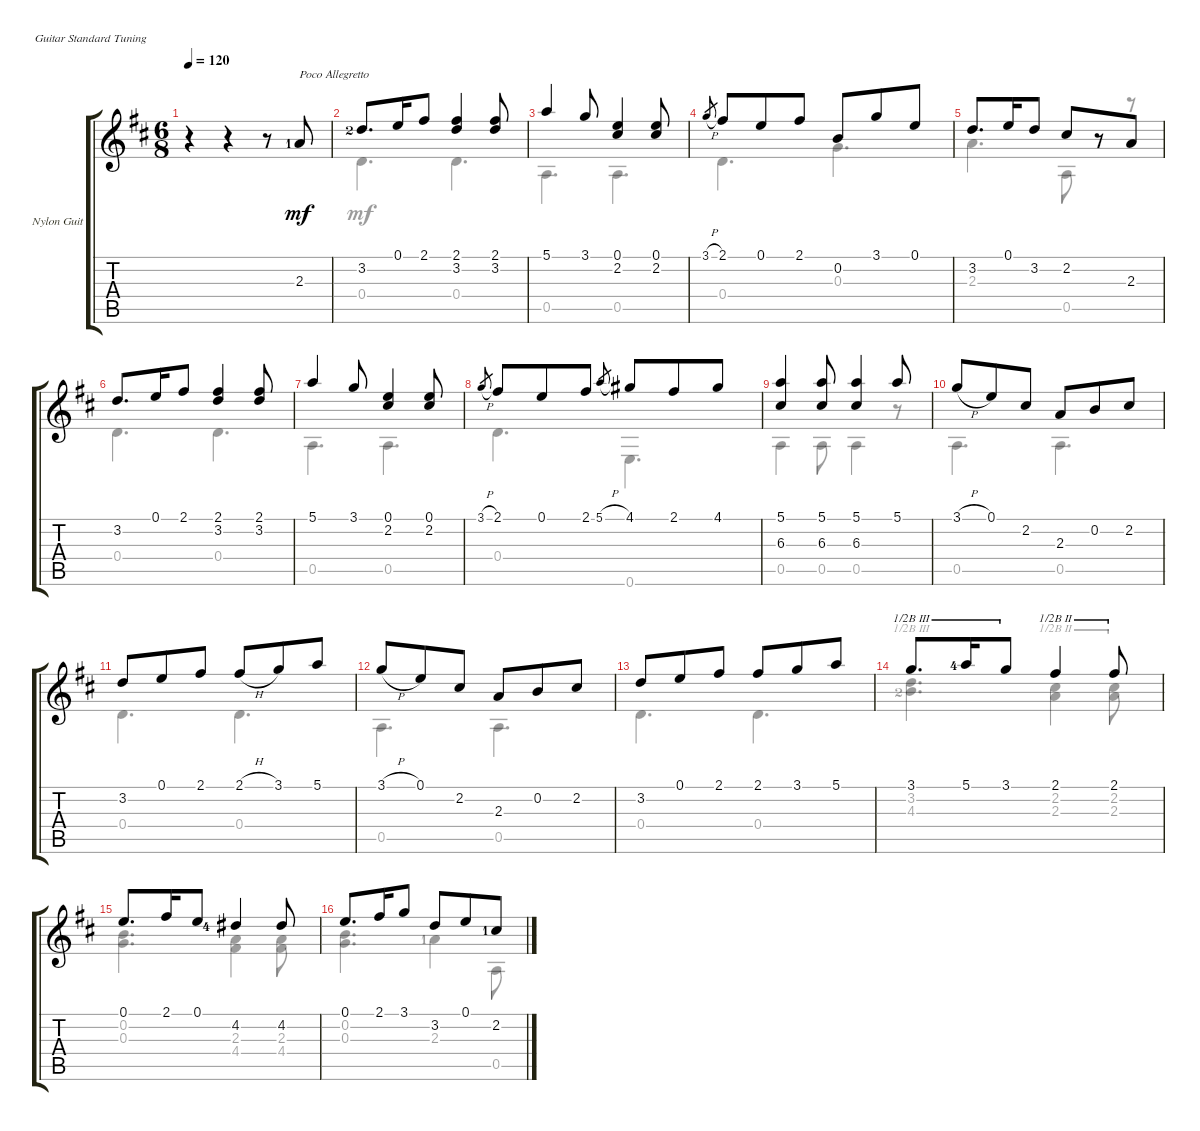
\defaultSystemsLayout 4
\bracketExtendMode groupsimilarinstruments
\firstSystemTrackNameOrientation horizontal
\otherSystemsTrackNameOrientation horizontal
\track ("Nylon Guitar" "Nylon Guit") {instrument acousticguitarsteel}
\staff {score tabs}
\tuning (E4 B3 G3 D3 A2 E2)
\voice
\ts (6 8)
\tempo 120
\clef g2
\ks d
r.4{dy mf instrument acousticguitarsteel} r.4 r.8 2.3{lf 2}.8{txt "Poco Allegretto"} |
3.2{lf 3}.8{d} 0.1.16 2.1.8 (2.1 3.2).4 (2.1 3.2).8 |
5.1.4 3.1.8 (0.1 2.2).4 (2.2 0.1).8 |
3.1{h}.8{gr} 2.1.8 0.1.8 2.1.8 0.2.8 3.1.8 0.1.8 |
3.2.8{d} 0.1.16 3.2.8 2.2.8 r.8 2.3.8 |
3.2.8{d} 0.1.16 2.1.8 (2.1 3.2).4 (2.1 3.2).8 |
5.1.4 3.1.8 (0.1 2.2).4 (0.1 2.2).8 |
3.1{h}.8{gr} 2.1.8 0.1.8 2.1.8 5.1{h}.8{gr} 4.1.8 2.1.8 4.1.8 |
(5.1 6.3).4 (6.3 5.1).8 (5.1 6.3).4 5.1.8 |
3.1{h}.8 0.1.8 2.2.8 2.3.8 0.2.8 2.2.8 |
3.2.8 0.1.8 2.1.8 2.1{h}.8 3.1.8 5.1.8 |
3.1{h}.8 0.1.8 2.2.8 2.3.8 0.2.8 2.2.8 |
3.2.8 0.1.8 2.1.8 2.1.8 3.1.8 5.1.8 |
3.1.8{d barre (3 half)} 5.1{lf 5}.16{barre (3 half)} 3.1.8{barre (3 half)} 2.1.4{barre (2 half)} 2.1.8{barre (2 half)} |
0.1.8{d} 2.1.16 0.1.8 4.2{lf 5}.4 4.2.8 |
0.1.8{d} 2.1.16 3.1.8 3.2.8 0.1.8 2.2{lf 2}.8
\voice
\clef g2
\ottava regular
\simile none
\ks d
|
0.4.4{d} 0.4.4{d} |
0.5.4{d} 0.5.4{d} |
0.4.4{d} 0.3.4{d} |
2.3.4{d} 0.5.8 r.8 r.8 |
0.4.4{d} 0.4.4{d} |
0.5.4{d} 0.5.4{d} |
0.4.4{d} 0.6.4{d} |
0.5.4 0.5.8 0.5.4 r.8 |
0.5.4{d} 0.5.4{d} |
0.4.4{d} 0.4.4{d} |
0.5.4{d} 0.5.4{d} |
0.4.4{d} 0.4.4{d} |
(3.2 4.3{lf 3}).4{d barre (3 half)} (2.2 2.3).4{barre (2 half)} (2.3 2.2).8{barre (2 half)} |
(0.2 0.3).4{d} (2.3 4.4).4 (4.4 2.3).8 |
(0.2 0.3).4{d} 2.3{lf 2}.4 0.5.8
